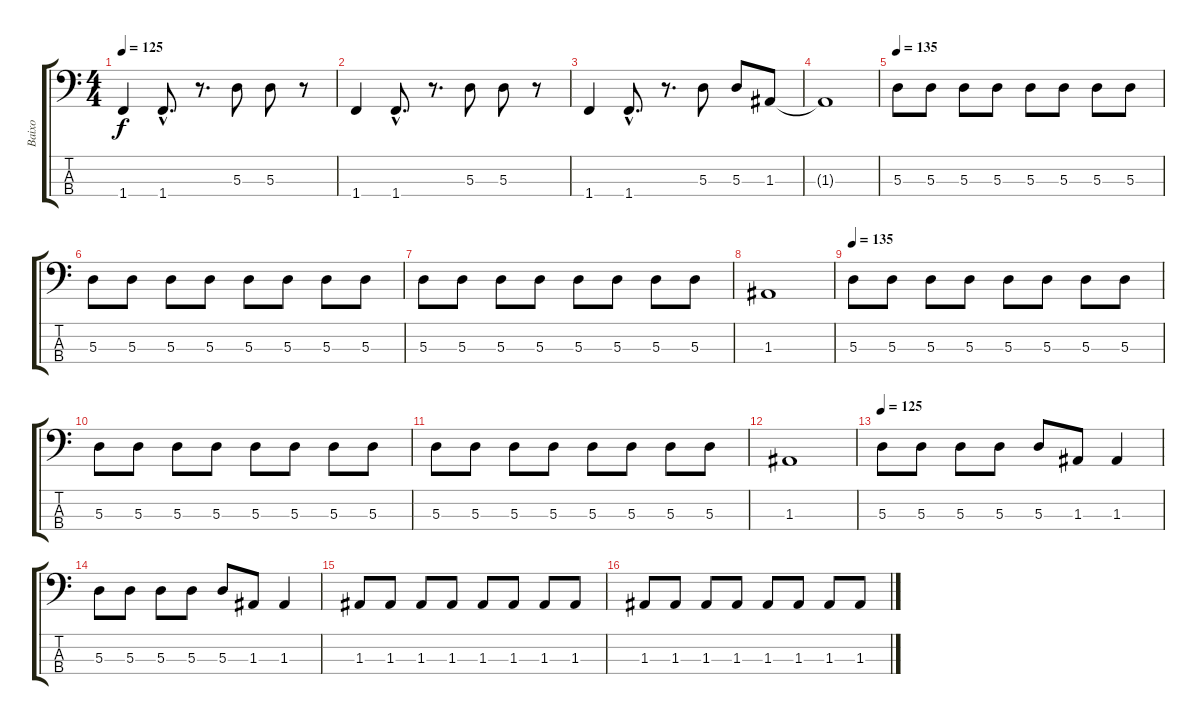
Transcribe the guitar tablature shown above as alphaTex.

\track ("Baixo" "Baixo") {instrument electricbassfinger}
\staff {score tabs}
\tuning (G2 D2 A1 E1) {hide}
\ts (4 4)
\tempo 125
\clef f4
\ks c
1.4.4{dy f} 1.4{hac}.8{d} r.8{d} 5.3.8 5.3.8 r.8 |
1.4.4 1.4{hac}.8{d} r.8{d} 5.3.8 5.3.8 r.8 |
1.4.4 1.4{hac}.8{d} r.8{d} 5.3.8 5.3.8 1.3.8 |
1.3{t}.1 |
\tempo 135
5.3.8 5.3.8 5.3.8 5.3.8 5.3.8 5.3.8 5.3.8 5.3.8 |
5.3.8 5.3.8 5.3.8 5.3.8 5.3.8 5.3.8 5.3.8 5.3.8 |
5.3.8 5.3.8 5.3.8 5.3.8 5.3.8 5.3.8 5.3.8 5.3.8 |
1.3.1 |
\tempo 135
5.3.8 5.3.8 5.3.8 5.3.8 5.3.8 5.3.8 5.3.8 5.3.8 |
5.3.8 5.3.8 5.3.8 5.3.8 5.3.8 5.3.8 5.3.8 5.3.8 |
5.3.8 5.3.8 5.3.8 5.3.8 5.3.8 5.3.8 5.3.8 5.3.8 |
1.3.1 |
\tempo 125
5.3.8 5.3.8 5.3.8 5.3.8 5.3.8 1.3.8 1.3.4 |
5.3.8 5.3.8 5.3.8 5.3.8 5.3.8 1.3.8 1.3.4 |
1.3.8 1.3.8 1.3.8 1.3.8 1.3.8 1.3.8 1.3.8 1.3.8 |
1.3.8 1.3.8 1.3.8 1.3.8 1.3.8 1.3.8 1.3.8 1.3.8
